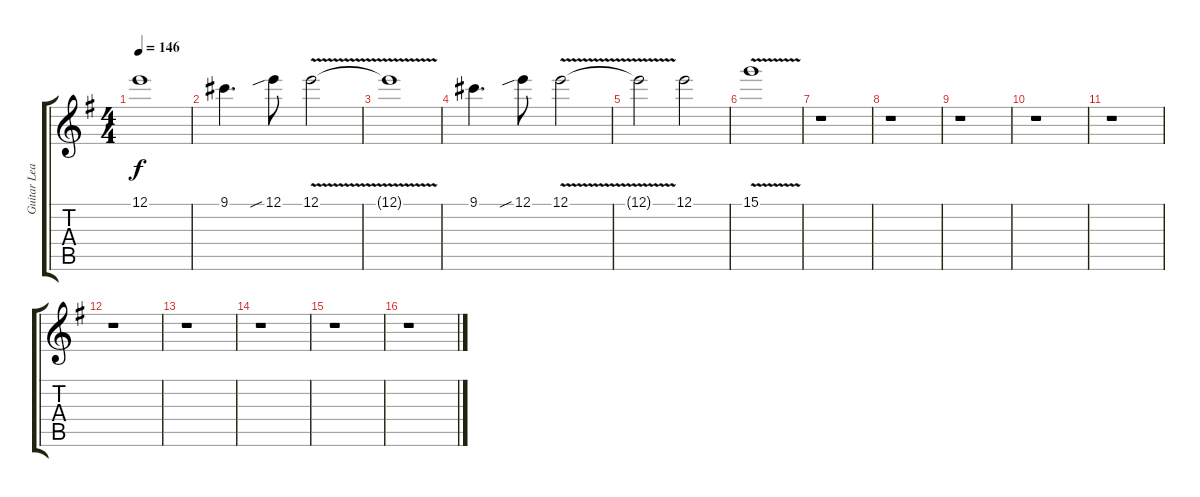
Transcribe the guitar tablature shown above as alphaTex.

\track ("Guitar Leads 2" "Guitar Lea") {instrument overdrivenguitar}
\staff {score tabs}
\tuning (E4 B3 G3 D3 A2 E2) {hide}
\ts (4 4)
\tempo 146
\clef g2
\ks g
12.1{t}.1{dy f} |
9.1.4{d} 12.1{sib}.8 12.1{v}.2 |
12.1{t}.1 |
9.1.4{d} 12.1{sib}.8 12.1{v}.2 |
12.1{t}.2 12.1.2 |
15.1{v}.1 |
r.1 |
r.1 |
r.1 |
r.1 |
r.1 |
r.1 |
r.1 |
r.1 |
r.1 |
r.1
